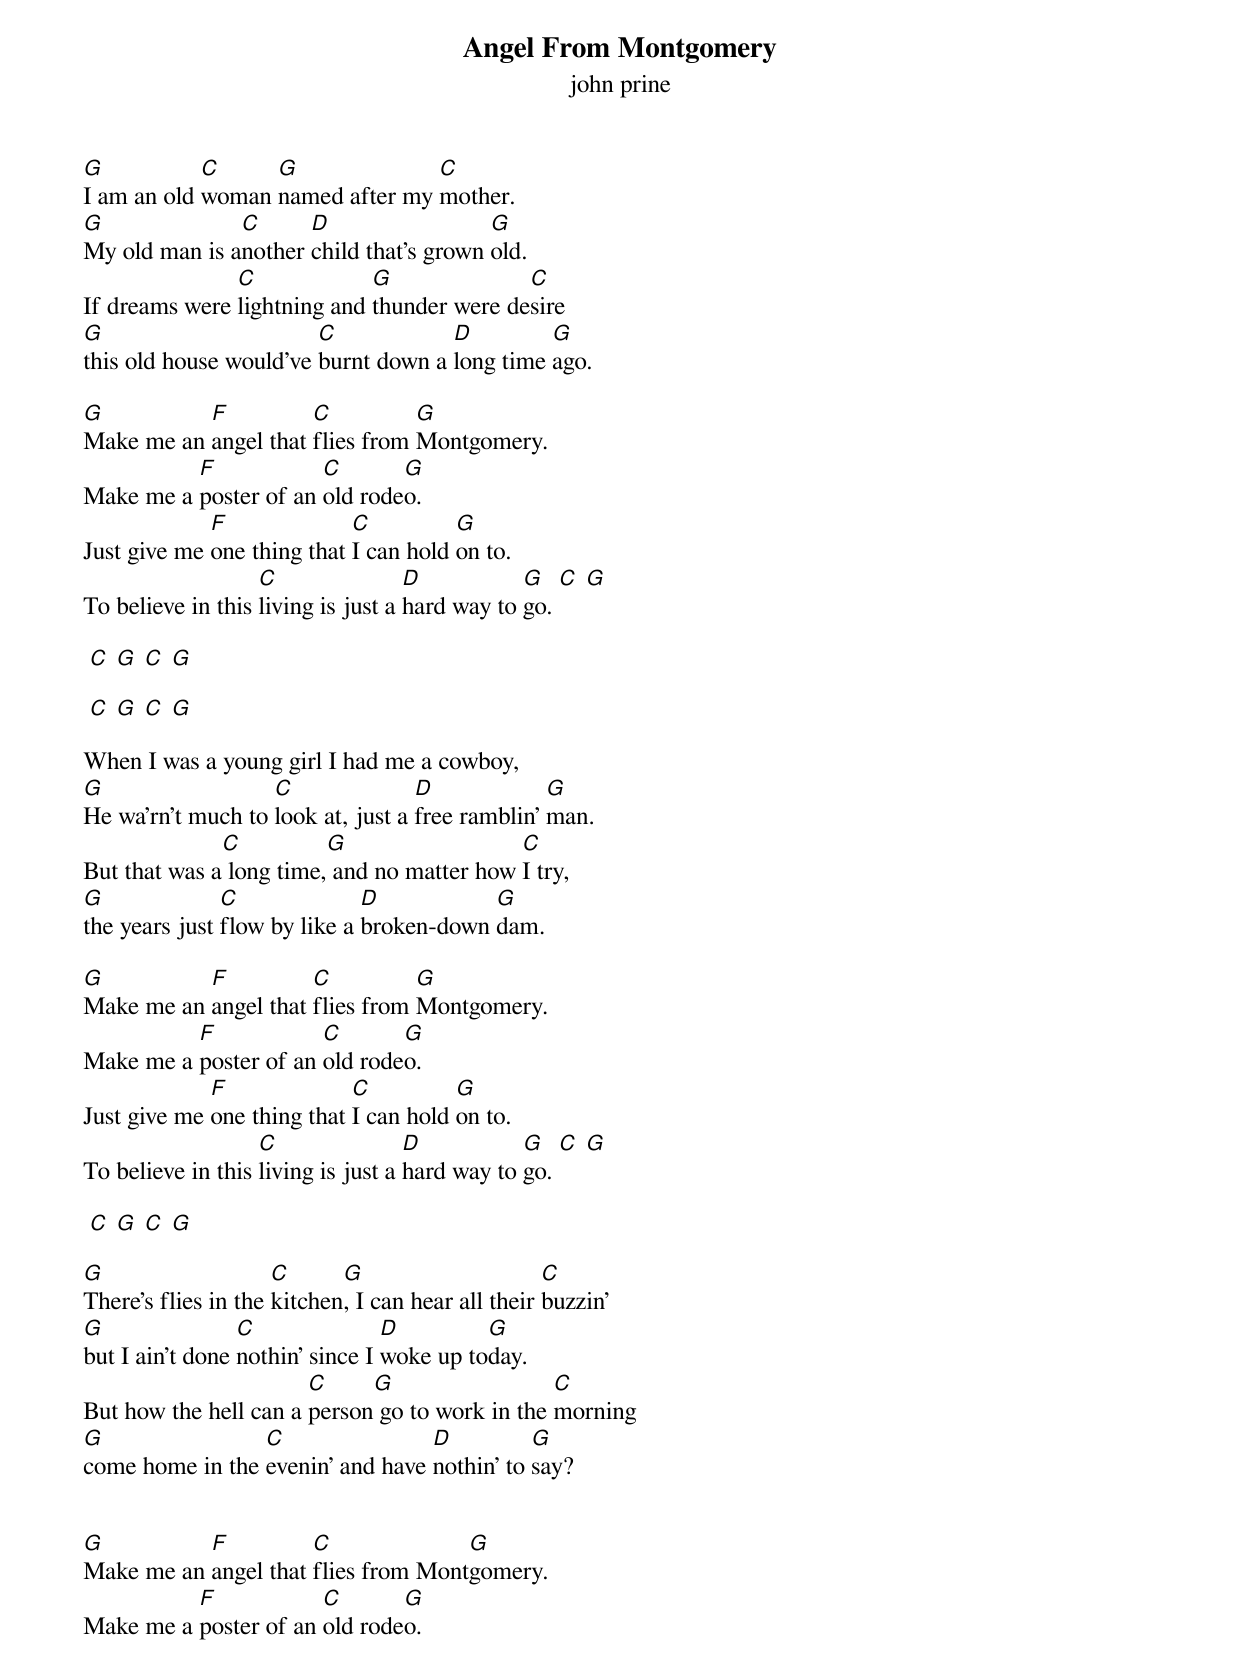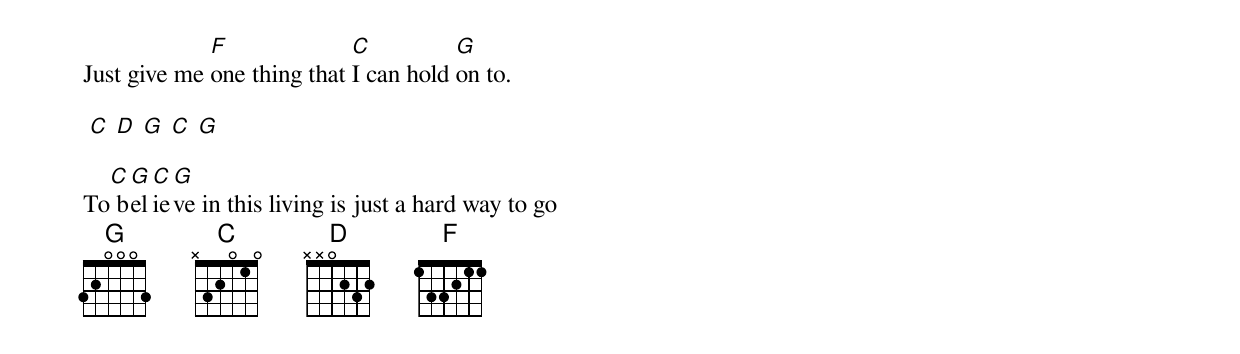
{title: Angel From Montgomery}
{subtitle: john prine}

[G]I am an old [C]woman [G]named after my [C]mother.
[G]My old man is a[C]nother [D]child that's grown [G]old.
If dreams were [C]lightning and [G]thunder were de[C]sire
[G]this old house would've [C]burnt down a [D]long time [G]ago.

[G]Make me an [F]angel that [C]flies from [G]Montgomery.
Make me a [F]poster of an [C]old rode[G]o.
Just give me [F]one thing that [C]I can hold [G]on to.
To believe in this [C]living is just a [D]hard way to [G]go. [C] [G]

 [C] [G] [C] [G]

 [C] [G] [C] [G]

When I was a young girl I had me a cowboy,
[G]He wa'rn't much to [C]look at, just a [D]free ramblin' [G]man.
But that was a[C] long time,[G] and no matter how [C]I try,
[G]the years just [C]flow by like a [D]broken-down [G]dam.

[G]Make me an [F]angel that [C]flies from [G]Montgomery.
Make me a [F]poster of an [C]old rode[G]o.
Just give me [F]one thing that [C]I can hold [G]on to.
To believe in this [C]living is just a [D]hard way to [G]go. [C] [G]

 [C] [G] [C] [G]

[G]There's flies in the [C]kitchen[G], I can hear all their [C]buzzin'
[G]but I ain't done [C]nothin' since I [D]woke up to[G]day.
But how the hell can a [C]person[G] go to work in the [C]morning
[G]come home in the [C]evenin' and have [D]nothin' to [G]say?


[G]Make me an [F]angel that [C]flies from Mont[G]gomery.
Make me a [F]poster of an [C]old rode[G]o.
Just give me [F]one thing that [C]I can hold [G]on to.

 [C] [D] [G] [C] [G]

To[C] b[G]el[C]ie[G]ve in this living is just a hard way to go
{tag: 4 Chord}
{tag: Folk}
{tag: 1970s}
